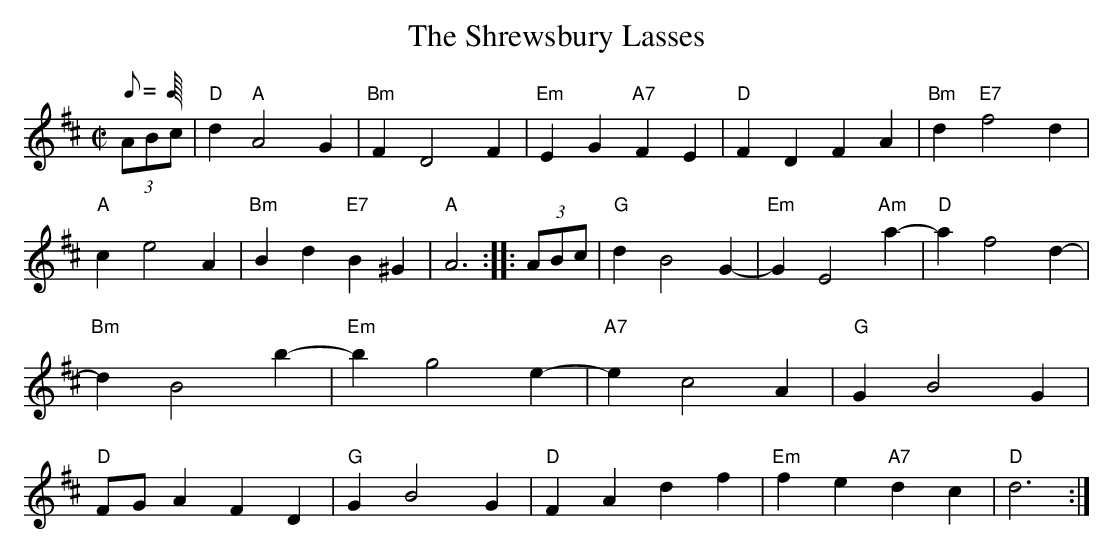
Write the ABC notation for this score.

X:1
T:The Shrewsbury Lasses
M:C|
L:1/8
Q:C4=122
K:D
(3ABc | "D"d2 "A"A4 G2 | "Bm"F2 D4 F2 | \
"Em"E2 G2 "A7"F2 E2 | "D"F2 D2 F2 A2 | \
"Bm"d2 "E7"f4 d2 | "A"c2 e4 A2 | \
"Bm"B2 d2 "E7"B2 ^G2 | "A"A6 :: \
(3ABc | "G"d2 B4 G2- | "Em"G2 E4 "Am"a2- | \
"D"a2 f4 d2- | "Bm"d2 B4 b2- | \
"Em"b2 g4 e2- |  "A7"e2 c4 A2 | \
"G"G2 B4 G2 | "D"FG A2 F2 D2 | \
"G"G2 B4 G2 | "D"F2 A2 d2 f2 | \
"Em"f2 e2 "A7"d2 c2 | "D"d6 :|
